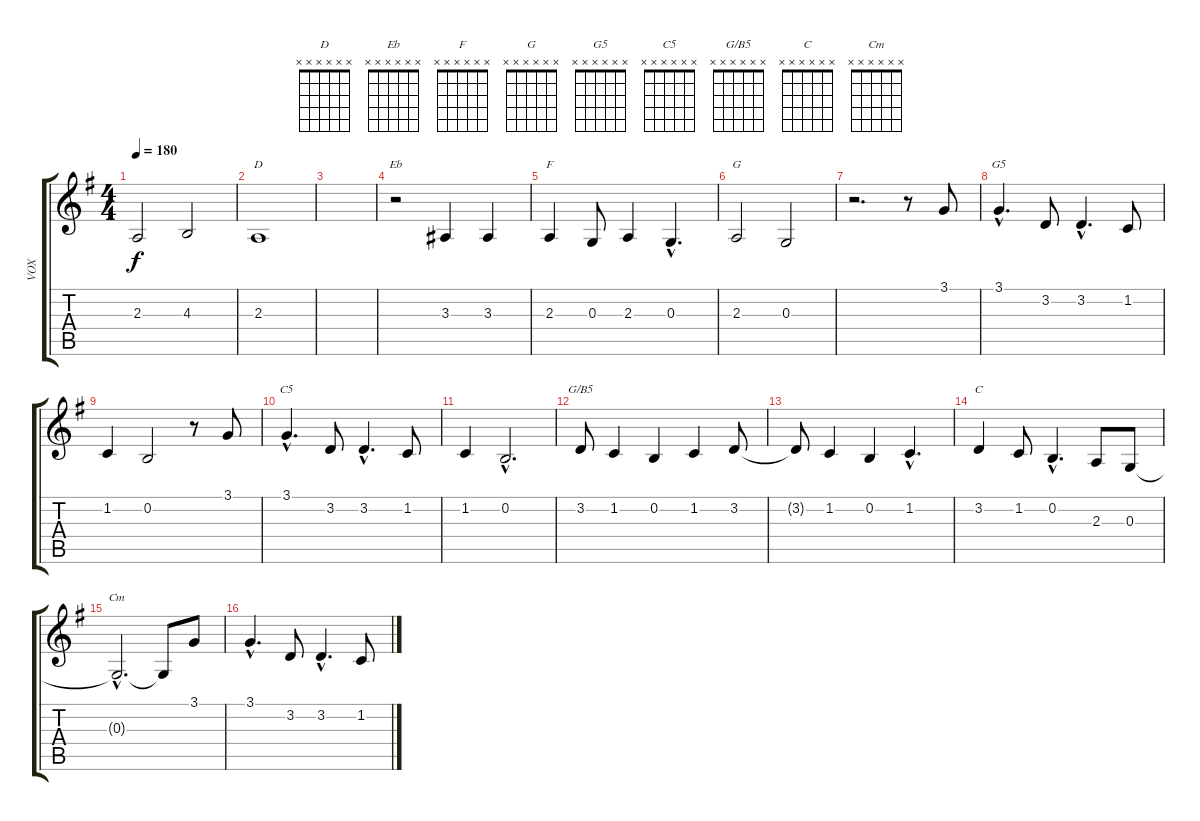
\track ("VOX" "VOX") {instrument tenorsax}
\staff {score tabs}
\tuning (E4 B3 G3 D3 A2 E2) {hide}
\chord ("D" x x x x x x)
\chord ("Eb" x x x x x x)
\chord ("F" x x x x x x)
\chord ("G" x x x x x x)
\chord ("G5" x x x x x x)
\chord ("C5" x x x x x x)
\chord ("G/B5" x x x x x x)
\chord ("C" x x x x x x)
\chord ("Cm" x x x x x x)
\ts (4 4)
\tempo 180
\clef g2
\ks g
2.3.2{dy f} 4.3.2 |
2.3.1{ch "D"} |
|
r.2{ch "Eb"} 3.3.4 3.3.4 |
2.3.4{ch "F"} 0.3.8 2.3.4 0.3{hac}.4{d} |
2.3.2{ch "G"} 0.3.2 |
r.2{d} r.8 3.1.8 |
3.1{hac}.4{d ch "G5"} 3.2.8 3.2{hac}.4{d} 1.2.8 |
1.2.4 0.2.2 r.8 3.1.8 |
3.1{hac}.4{d ch "C5"} 3.2.8 3.2{hac}.4{d} 1.2.8 |
1.2.4 0.2{hac}.2{d} |
3.2.8{ch "G/B5"} 1.2.4 0.2.4 1.2.4 3.2.8 |
3.2{t}.8 1.2.4 0.2.4 1.2{hac}.4{d} |
3.2.4{ch "C"} 1.2.8 0.2{hac}.4{d} 2.3.8 0.3.8 |
0.3{hac t}.2{d ch "Cm"} 0.3{t}.8 3.1.8 |
3.1{hac}.4{d} 3.2.8 3.2{hac}.4{d} 1.2.8
